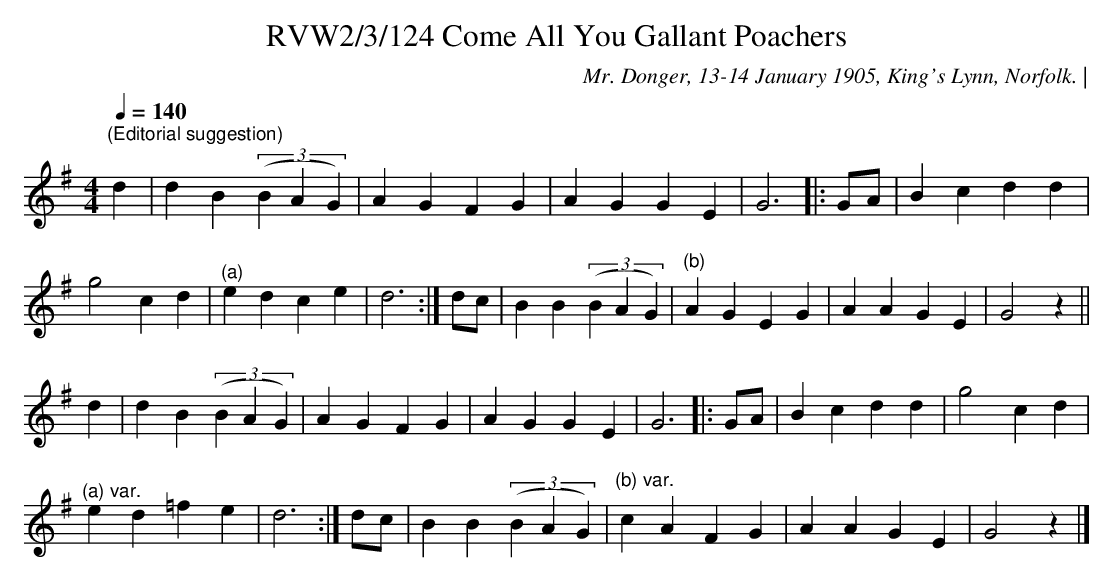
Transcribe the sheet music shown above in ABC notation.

X:1
T:RVW2/3/124 Come All You Gallant Poachers
C:Mr. Donger, 13-14 January 1905, King's Lynn, Norfolk. |
L:1/4
Q:1/4=140
M:4/4
K:G
"^(Editorial suggestion)" d | d B (3(B A G) | A G F G | A G G E | G3 |: G/A/ | B c d d |$ g2 c d |
"^(a)" e d c e | d3 :| d/c/ | B B (3(B A G) |"^(b)" A G E G | A A G E | G2 z ||$ d |
d B (3(B A G) | A G F G | A G G E | G3 |: G/A/ | B c d d | g2 c d |$"^(a) var." e d =f e | d3 :|
d/c/ | B B (3(B A G) |"^(b) var." c A F G | A A G E | G2 z |]
